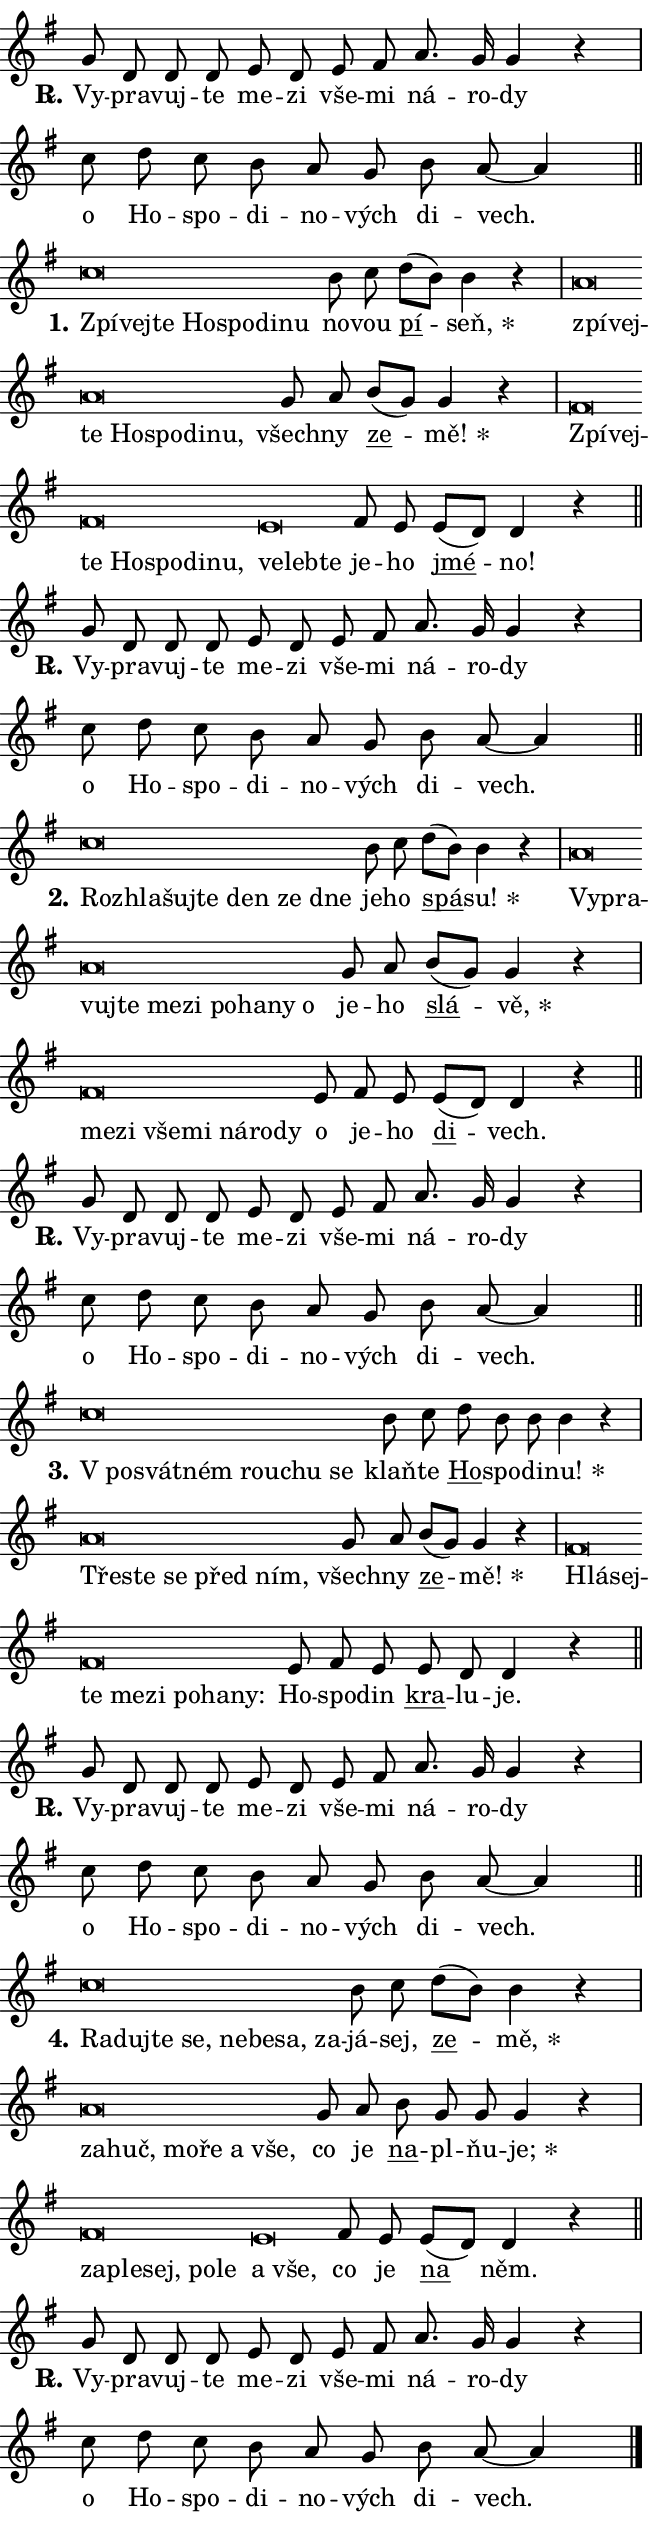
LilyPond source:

\version "2.24.0"
\header { tagline = "" }
\paper {
  indent = 0\cm
  top-margin = 0\cm
  right-margin = 0.13\cm % to fit lyric hyphens
  bottom-margin = 0\cm
  left-margin = 0\cm
  paper-width = 11\cm
  page-breaking = #ly:one-page-breaking
  system-system-spacing.basic-distance = #11
  score-system-spacing.basic-distance = #11
  ragged-last = ##f
}


%% Author: Thomas Morley
%% https://lists.gnu.org/archive/html/lilypond-user/2020-05/msg00002.html
#(define (line-position grob)
"Returns position of @var[grob} in current system:
   @code{'start}, if at first time-step
   @code{'end}, if at last time-step
   @code{'middle} otherwise
"
  (let* ((col (ly:item-get-column grob))
         (ln (ly:grob-object col 'left-neighbor))
         (rn (ly:grob-object col 'right-neighbor))
         (col-to-check-left (if (ly:grob? ln) ln col))
         (col-to-check-right (if (ly:grob? rn) rn col))
         (break-dir-left
           (and
             (ly:grob-property col-to-check-left 'non-musical #f)
             (ly:item-break-dir col-to-check-left)))
         (break-dir-right
           (and
             (ly:grob-property col-to-check-right 'non-musical #f)
             (ly:item-break-dir col-to-check-right))))
        (cond ((eqv? 1 break-dir-left) 'start)
              ((eqv? -1 break-dir-right) 'end)
              (else 'middle))))

#(define (tranparent-at-line-position vctor)
  (lambda (grob)
  "Relying on @code{line-position} select the relevant enry from @var{vctor}.
Used to determine transparency,"
    (case (line-position grob)
      ((end) (not (vector-ref vctor 0)))
      ((middle) (not (vector-ref vctor 1)))
      ((start) (not (vector-ref vctor 2))))))

noteHeadBreakVisibility =
#(define-music-function (break-visibility)(vector?)
"Makes @code{NoteHead}s transparent relying on @var{break-visibility}"
#{
  \override NoteHead.transparent =
    #(tranparent-at-line-position break-visibility)
#})

#(define delete-ledgers-for-transparent-note-heads
  (lambda (grob)
    "Reads whether a @code{NoteHead} is transparent.
If so this @code{NoteHead} is removed from @code{'note-heads} from
@var{grob}, which is supposed to be @code{LedgerLineSpanner}.
As a result ledgers are not printed for this @code{NoteHead}"
    (let* ((nhds-array (ly:grob-object grob 'note-heads))
           (nhds-list
             (if (ly:grob-array? nhds-array)
                 (ly:grob-array->list nhds-array)
                 '()))
           ;; Relies on the transparent-property being done before
           ;; Staff.LedgerLineSpanner.after-line-breaking is executed.
           ;; This is fragile ...
           (to-keep
             (remove
               (lambda (nhd)
                 (ly:grob-property nhd 'transparent #f))
               nhds-list)))
      ;; TODO find a better method to iterate over grob-arrays, similiar
      ;; to filter/remove etc for lists
      ;; For now rebuilt from scratch
      (set! (ly:grob-object grob 'note-heads)  '())
      (for-each
        (lambda (nhd)
          (ly:pointer-group-interface::add-grob grob 'note-heads nhd))
        to-keep))))

squashNotes = {
  \override NoteHead.X-extent = #'(-0.2 . 0.2)
  \override NoteHead.Y-extent = #'(-0.75 . 0)
  \override NoteHead.stencil =
    #(lambda (grob)
       (let ((pos (ly:grob-property grob 'staff-position)))
         (begin
           (if (< pos -7) (display "ERROR: Lower brevis then expected\n") (display ""))
           (if (<= pos -6) ly:text-interface::print ly:note-head::print))))
}
unSquashNotes = {
  \revert NoteHead.X-extent
  \revert NoteHead.Y-extent
  \revert NoteHead.stencil
}

hideNotes = \noteHeadBreakVisibility #begin-of-line-visible
unHideNotes = \noteHeadBreakVisibility #all-visible

% work-around for resetting accidentals
% https://lilypond.org/doc/v2.23/Documentation/notation/displaying-rhythms#unmetered-music
cadenzaMeasure = {
  \cadenzaOff
  \partial 1024 s1024
  \cadenzaOn
}

#(define-markup-command (accent layout props text) (markup?)
  "Underline accented syllable"
  (interpret-markup layout props
    #{\markup \override #'(offset . 4.3) \underline { #text }#}))

responsum = \markup \concat {
  "R" \hspace #-1.05 \path #0.1 #'((moveto 0 0.07) (lineto 0.9 0.8)) \hspace #0.05 "."
}

spaceSize = #0.6828661417322834 % exact space size for TeX Gyre Schola

\layout {
  \context {
    \Staff
    \remove "Time_signature_engraver"
    \override LedgerLineSpanner.after-line-breaking = #delete-ledgers-for-transparent-note-heads
  }
  \context {
    \Lyrics {
      \override LyricSpace.minimum-distance = \spaceSize
      \override LyricText.font-name = #"TeX Gyre Schola"
      \override LyricText.font-size = 1
      \override StanzaNumber.font-name = #"TeX Gyre Schola Bold"
      \override StanzaNumber.font-size = 1
    }
  }
  \context {
    \Score 
    \override NoteHead.text =
      #(lambda (grob) 
        (let ((pos (ly:grob-property grob 'staff-position)))
          #{\markup {
            \combine
              \halign #-0.55 \raise #(if (= pos -6) 0 0.5) \override #'(thickness . 2) \draw-line #'(3.2 . 0)
              \musicglyph "noteheads.sM1"
          }#}))
  }
}

% magnetic-lyrics.ily
%
%   written by
%     Jean Abou Samra <jean@abou-samra.fr>
%     Werner Lemberg <wl@gnu.org>
%
%   adapted by
%     Jiri Hon <jiri.hon@gmail.com>
%
% Version 2022-Apr-15

% https://www.mail-archive.com/lilypond-user@gnu.org/msg149350.html

#(define (Left_hyphen_pointer_engraver context)
   "Collect syllable-hyphen-syllable occurrences in lyrics and store
them in properties.  This engraver only looks to the left.  For
example, if the lyrics input is @code{foo -- bar}, it does the
following.

@itemize @bullet
@item
Set the @code{text} property of the @code{LyricHyphen} grob between
@q{foo} and @q{bar} to @code{foo}.

@item
Set the @code{left-hyphen} property of the @code{LyricText} grob with
text @q{foo} to the @code{LyricHyphen} grob between @q{foo} and
@q{bar}.
@end itemize

Use this auxiliary engraver in combination with the
@code{lyric-@/text::@/apply-@/magnetic-@/offset!} hook."
   (let ((hyphen #f)
         (text #f))
     (make-engraver
      (acknowledgers
       ((lyric-syllable-interface engraver grob source-engraver)
        (set! text grob)))
      (end-acknowledgers
       ((lyric-hyphen-interface engraver grob source-engraver)
        ;(when (not (grob::has-interface grob 'lyric-space-interface))
          (set! hyphen grob)));)
      ((stop-translation-timestep engraver)
       (when (and text hyphen)
         (ly:grob-set-object! text 'left-hyphen hyphen))
       (set! text #f)
       (set! hyphen #f)))))

#(define (lyric-text::apply-magnetic-offset! grob)
   "If the space between two syllables is less than the value in
property @code{LyricText@/.details@/.squash-threshold}, move the right
syllable to the left so that it gets concatenated with the left
syllable.

Use this function as a hook for
@code{LyricText@/.after-@/line-@/breaking} if the
@code{Left_@/hyphen_@/pointer_@/engraver} is active."
   (let ((hyphen (ly:grob-object grob 'left-hyphen #f)))
     (when hyphen
       (let ((left-text (ly:spanner-bound hyphen LEFT)))
         (when (grob::has-interface left-text 'lyric-syllable-interface)
           (let* ((common (ly:grob-common-refpoint grob left-text X))
                  (this-x-ext (ly:grob-extent grob common X))
                  (left-x-ext
                   (begin
                     ;; Trigger magnetism for left-text.
                     (ly:grob-property left-text 'after-line-breaking)
                     (ly:grob-extent left-text common X)))
                  ;; `delta` is the gap width between two syllables.
                  (delta (- (interval-start this-x-ext)
                            (interval-end left-x-ext)))
                  (details (ly:grob-property grob 'details))
                  (threshold (assoc-get 'squash-threshold details 0.2)))
             (when (< delta threshold)
               (let* (;; We have to manipulate the input text so that
                      ;; ligatures crossing syllable boundaries are not
                      ;; disabled.  For languages based on the Latin
                      ;; script this is essentially a beautification.
                      ;; However, for non-Western scripts it can be a
                      ;; necessity.
                      (lt (ly:grob-property left-text 'text))
                      (rt (ly:grob-property grob 'text))
                      (is-space (grob::has-interface hyphen 'lyric-space-interface))
                      (space (if is-space " " ""))
                      (extra-delta (if is-space spaceSize 0))
                      ;; Append new syllable.
                      (ltrt-space (if (and (string? lt) (string? rt))
                                (string-append lt space rt)
                                (make-concat-markup (list lt space rt))))
                      ;; Right-align `ltrt` to the right side.
                      (ltrt-space-markup (grob-interpret-markup
                               grob
                               (make-translate-markup
                                (cons (interval-length this-x-ext) 0)
                                (make-right-align-markup ltrt-space)))))
                 (begin
                   ;; Don't print `left-text`.
                   (ly:grob-set-property! left-text 'stencil #f)
                   ;; Set text and stencil (which holds all collected
                   ;; syllables so far) and shift it to the left.
                   (ly:grob-set-property! grob 'text ltrt-space)
                   (ly:grob-set-property! grob 'stencil ltrt-space-markup)
                   (ly:grob-translate-axis! grob (- (- delta extra-delta)) X))))))))))


#(define (lyric-hyphen::displace-bounds-first grob)
   ;; Make very sure this callback isn't triggered too early.
   (let ((left (ly:spanner-bound grob LEFT))
         (right (ly:spanner-bound grob RIGHT)))
     (ly:grob-property left 'after-line-breaking)
     (ly:grob-property right 'after-line-breaking)
     (ly:lyric-hyphen::print grob)))

squashThreshold = #0.4

\layout {
  \context {
    \Lyrics
    \consists #Left_hyphen_pointer_engraver
    \override LyricText.after-line-breaking =
      #lyric-text::apply-magnetic-offset!
    \override LyricHyphen.stencil = #lyric-hyphen::displace-bounds-first
    \override LyricText.details.squash-threshold = \squashThreshold
    \override LyricHyphen.minimum-distance = 0
    \override LyricHyphen.minimum-length = \squashThreshold
  }
}

squashText = \override LyricText.details.squash-threshold = 9999
unSquashText = \override LyricText.details.squash-threshold = \squashThreshold

leftText = \override LyricText.self-alignment-X = #LEFT
unLeftText = \revert LyricText.self-alignment-X

starOffset = #(lambda (grob) 
                (let ((x_offset (ly:self-alignment-interface::aligned-on-x-parent grob)))
                  (if (= x_offset 0) 0 (+ x_offset 1.2))))

star = #(define-music-function (syllable)(string?)
"Append star separator at the end of a syllable"
#{
  \once \override LyricText.X-offset = #starOffset
  \lyricmode { \markup {
    #syllable
    \override #'((font-name . "TeX Gyre Schola Bold")) \hspace #0.2 \lower #0.65 \larger "*"
  } }
#})

starAccent = #(define-music-function (syllable)(string?)
"Append star separator at the end of a syllable and make accent"
#{
  \once \override LyricText.X-offset = #starOffset
  \lyricmode { \markup {
    \accent #syllable
    \override #'((font-name . "TeX Gyre Schola Bold")) \hspace #0.2 \lower #0.65 \larger "*"
  } }
#})

breath = #(define-music-function (syllable)(string?)
"Append breathing indicator at the end of a syllable"
#{
  \lyricmode { \markup { #syllable "+" } }
#})

optionalBreath = #(define-music-function (syllable)(string?)
"Append optional breathing indicator at the end of a syllable"
#{
  \lyricmode { \markup { #syllable "(+)" } }
#})


\score {
    <<
        \new Voice = "melody" { \cadenzaOn \key g \major \relative { g'8 d d d e d e fis \bar "" a8. g16 g4 r \cadenzaMeasure \bar "|" c8 d c b \bar "" a g b a~ a4 \cadenzaMeasure \bar "||" \break } }
        \new Lyrics \lyricsto "melody" { \lyricmode { \set stanza = \responsum
Vy -- pra -- vuj -- te me -- zi vše -- mi ná -- ro -- dy o Ho -- spo -- di -- no -- vých di -- vech. } }
    >>
    \layout {}
}

\score {
    <<
        \new Voice = "melody" { \cadenzaOn \key g \major \relative { \squashNotes c''\breve*1/16 \hideNotes \breve*1/16 \bar "" \breve*1/16 \bar "" \breve*1/16 \bar "" \breve*1/16 \bar "" \breve*1/16 \breve*1/16 \bar "" \unHideNotes \unSquashNotes b8 c \bar "" d[( b)] b4 r \cadenzaMeasure \bar "|" \squashNotes a\breve*1/16 \hideNotes \breve*1/16 \bar "" \breve*1/16 \bar "" \breve*1/16 \bar "" \breve*1/16 \bar "" \breve*1/16 \breve*1/16 \bar "" \unHideNotes \unSquashNotes g8 a \bar "" b[( g)] g4 r \cadenzaMeasure \bar "|" \squashNotes fis\breve*1/16 \hideNotes \breve*1/16 \bar "" \breve*1/16 \bar "" \breve*1/16 \bar "" \breve*1/16 \bar "" \breve*1/16 \breve*1/16 \bar "" \unHideNotes \unSquashNotes \squashNotes e\breve*1/16 \hideNotes \breve*1/16 \breve*1/16 \bar "" \unHideNotes \unSquashNotes fis8 e \bar "" e[( d)] d4 r \cadenzaMeasure \bar "||" \break } }
        \new Lyrics \lyricsto "melody" { \lyricmode { \set stanza = "1."
\leftText Zpí -- \squashText vej -- te Ho -- spo -- di -- nu \unLeftText \unSquashText no -- vou \markup \accent pí -- \star seň, \leftText zpí -- \squashText vej -- te Ho -- spo -- di -- nu, \unLeftText \unSquashText všech -- ny \markup \accent ze -- \star mě! \leftText Zpí -- \squashText vej -- te Ho -- spo -- di -- nu, \unSquashText ve -- \squashText leb -- te \unLeftText \unSquashText je -- ho \markup \accent jmé -- no! } }
    >>
    \layout {}
}

\score {
    <<
        \new Voice = "melody" { \cadenzaOn \key g \major \relative { g'8 d d d e d e fis \bar "" a8. g16 g4 r \cadenzaMeasure \bar "|" c8 d c b \bar "" a g b a~ a4 \cadenzaMeasure \bar "||" \break } }
        \new Lyrics \lyricsto "melody" { \lyricmode { \set stanza = \responsum
Vy -- pra -- vuj -- te me -- zi vše -- mi ná -- ro -- dy o Ho -- spo -- di -- no -- vých di -- vech. } }
    >>
    \layout {}
}

\score {
    <<
        \new Voice = "melody" { \cadenzaOn \key g \major \relative { \squashNotes c''\breve*1/16 \hideNotes \breve*1/16 \bar "" \breve*1/16 \bar "" \breve*1/16 \bar "" \breve*1/16 \bar "" \breve*1/16 \breve*1/16 \bar "" \unHideNotes \unSquashNotes b8 c \bar "" d[( b)] b4 r \cadenzaMeasure \bar "|" \squashNotes a\breve*1/16 \hideNotes \breve*1/16 \bar "" \breve*1/16 \bar "" \breve*1/16 \bar "" \breve*1/16 \bar "" \breve*1/16 \bar "" \breve*1/16 \bar "" \breve*1/16 \bar "" \breve*1/16 \breve*1/16 \bar "" \unHideNotes \unSquashNotes g8 a \bar "" b[( g)] g4 r \cadenzaMeasure \bar "|" \squashNotes fis\breve*1/16 \hideNotes \breve*1/16 \bar "" \breve*1/16 \bar "" \breve*1/16 \bar "" \breve*1/16 \bar "" \breve*1/16 \breve*1/16 \bar "" \unHideNotes \unSquashNotes e8 fis8 e \bar "" e[( d)] d4 r \cadenzaMeasure \bar "||" \break } }
        \new Lyrics \lyricsto "melody" { \lyricmode { \set stanza = "2."
\leftText Roz -- \squashText hla -- šuj -- te den ze dne \unLeftText \unSquashText je -- ho \markup \accent spá -- \star su! \leftText Vy -- \squashText pra -- vuj -- te me -- zi po -- ha -- ny o \unLeftText \unSquashText je -- ho \markup \accent slá -- \star vě, \leftText me -- \squashText zi vše -- mi ná -- ro -- dy \unLeftText \unSquashText o je -- ho \markup \accent di -- vech. } }
    >>
    \layout {}
}

\score {
    <<
        \new Voice = "melody" { \cadenzaOn \key g \major \relative { g'8 d d d e d e fis \bar "" a8. g16 g4 r \cadenzaMeasure \bar "|" c8 d c b \bar "" a g b a~ a4 \cadenzaMeasure \bar "||" \break } }
        \new Lyrics \lyricsto "melody" { \lyricmode { \set stanza = \responsum
Vy -- pra -- vuj -- te me -- zi vše -- mi ná -- ro -- dy o Ho -- spo -- di -- no -- vých di -- vech. } }
    >>
    \layout {}
}

\score {
    <<
        \new Voice = "melody" { \cadenzaOn \key g \major \relative { \squashNotes c''\breve*1/16 \hideNotes \breve*1/16 \bar "" \breve*1/16 \bar "" \breve*1/16 \bar "" \breve*1/16 \breve*1/16 \bar "" \unHideNotes \unSquashNotes b8 c \bar "" d b b b4 r \cadenzaMeasure \bar "|" \squashNotes a\breve*1/16 \hideNotes \breve*1/16 \bar "" \breve*1/16 \bar "" \breve*1/16 \breve*1/16 \bar "" \unHideNotes \unSquashNotes g8 a \bar "" b[( g)] g4 r \cadenzaMeasure \bar "|" \squashNotes fis\breve*1/16 \hideNotes \breve*1/16 \bar "" \breve*1/16 \bar "" \breve*1/16 \bar "" \breve*1/16 \bar "" \breve*1/16 \bar "" \breve*1/16 \breve*1/16 \bar "" \unHideNotes \unSquashNotes e8 fis8 e \bar "" e d d4 r \cadenzaMeasure \bar "||" \break } }
        \new Lyrics \lyricsto "melody" { \lyricmode { \set stanza = "3."
\leftText "V po" -- \squashText svát -- ném rou -- chu se \unLeftText \unSquashText klaň -- te \markup \accent Ho -- spo -- di -- \star nu! \leftText Tře -- \squashText ste se před ním, \unLeftText \unSquashText všech -- ny \markup \accent ze -- \star mě! \leftText Hlá -- \squashText sej -- te me -- zi po -- ha -- ny: \unLeftText \unSquashText Ho -- spo -- din \markup \accent kra -- lu -- je. } }
    >>
    \layout {}
}

\score {
    <<
        \new Voice = "melody" { \cadenzaOn \key g \major \relative { g'8 d d d e d e fis \bar "" a8. g16 g4 r \cadenzaMeasure \bar "|" c8 d c b \bar "" a g b a~ a4 \cadenzaMeasure \bar "||" \break } }
        \new Lyrics \lyricsto "melody" { \lyricmode { \set stanza = \responsum
Vy -- pra -- vuj -- te me -- zi vše -- mi ná -- ro -- dy o Ho -- spo -- di -- no -- vých di -- vech. } }
    >>
    \layout {}
}

\score {
    <<
        \new Voice = "melody" { \cadenzaOn \key g \major \relative { \squashNotes c''\breve*1/16 \hideNotes \breve*1/16 \bar "" \breve*1/16 \bar "" \breve*1/16 \bar "" \breve*1/16 \bar "" \breve*1/16 \bar "" \breve*1/16 \breve*1/16 \bar "" \unHideNotes \unSquashNotes b8 c \bar "" d[( b)] b4 r \cadenzaMeasure \bar "|" \squashNotes a\breve*1/16 \hideNotes \breve*1/16 \bar "" \breve*1/16 \bar "" \breve*1/16 \bar "" \breve*1/16 \breve*1/16 \bar "" \unHideNotes \unSquashNotes g8 a \bar "" b g g g4 r \cadenzaMeasure \bar "|" \squashNotes fis\breve*1/16 \hideNotes \breve*1/16 \bar "" \breve*1/16 \bar "" \breve*1/16 \breve*1/16 \bar "" \unHideNotes \unSquashNotes \squashNotes e\breve*1/16 \hideNotes \breve*1/16 \bar "" \unHideNotes \unSquashNotes fis8 e \bar "" e[( d)] d4 r \cadenzaMeasure \bar "||" \break } }
        \new Lyrics \lyricsto "melody" { \lyricmode { \set stanza = "4."
\leftText Ra -- \squashText duj -- te se, ne -- be -- sa, za -- \unLeftText \unSquashText já -- sej, \markup \accent ze -- \star mě, \leftText za -- \squashText huč, mo -- ře a vše, \unLeftText \unSquashText co je \markup \accent na -- pl -- ňu -- \star je; \leftText za -- \squashText ple -- sej, po -- le \unSquashText a \squashText vše, \unLeftText \unSquashText co je \markup \accent na něm. } }
    >>
    \layout {}
}

\score {
    <<
        \new Voice = "melody" { \cadenzaOn \key g \major \relative { g'8 d d d e d e fis \bar "" a8. g16 g4 r \cadenzaMeasure \bar "|" c8 d c b \bar "" a g b a~ a4 \cadenzaMeasure \bar "||" \break } \bar "|." }
        \new Lyrics \lyricsto "melody" { \lyricmode { \set stanza = \responsum
Vy -- pra -- vuj -- te me -- zi vše -- mi ná -- ro -- dy o Ho -- spo -- di -- no -- vých di -- vech. } }
    >>
    \layout {}
}
